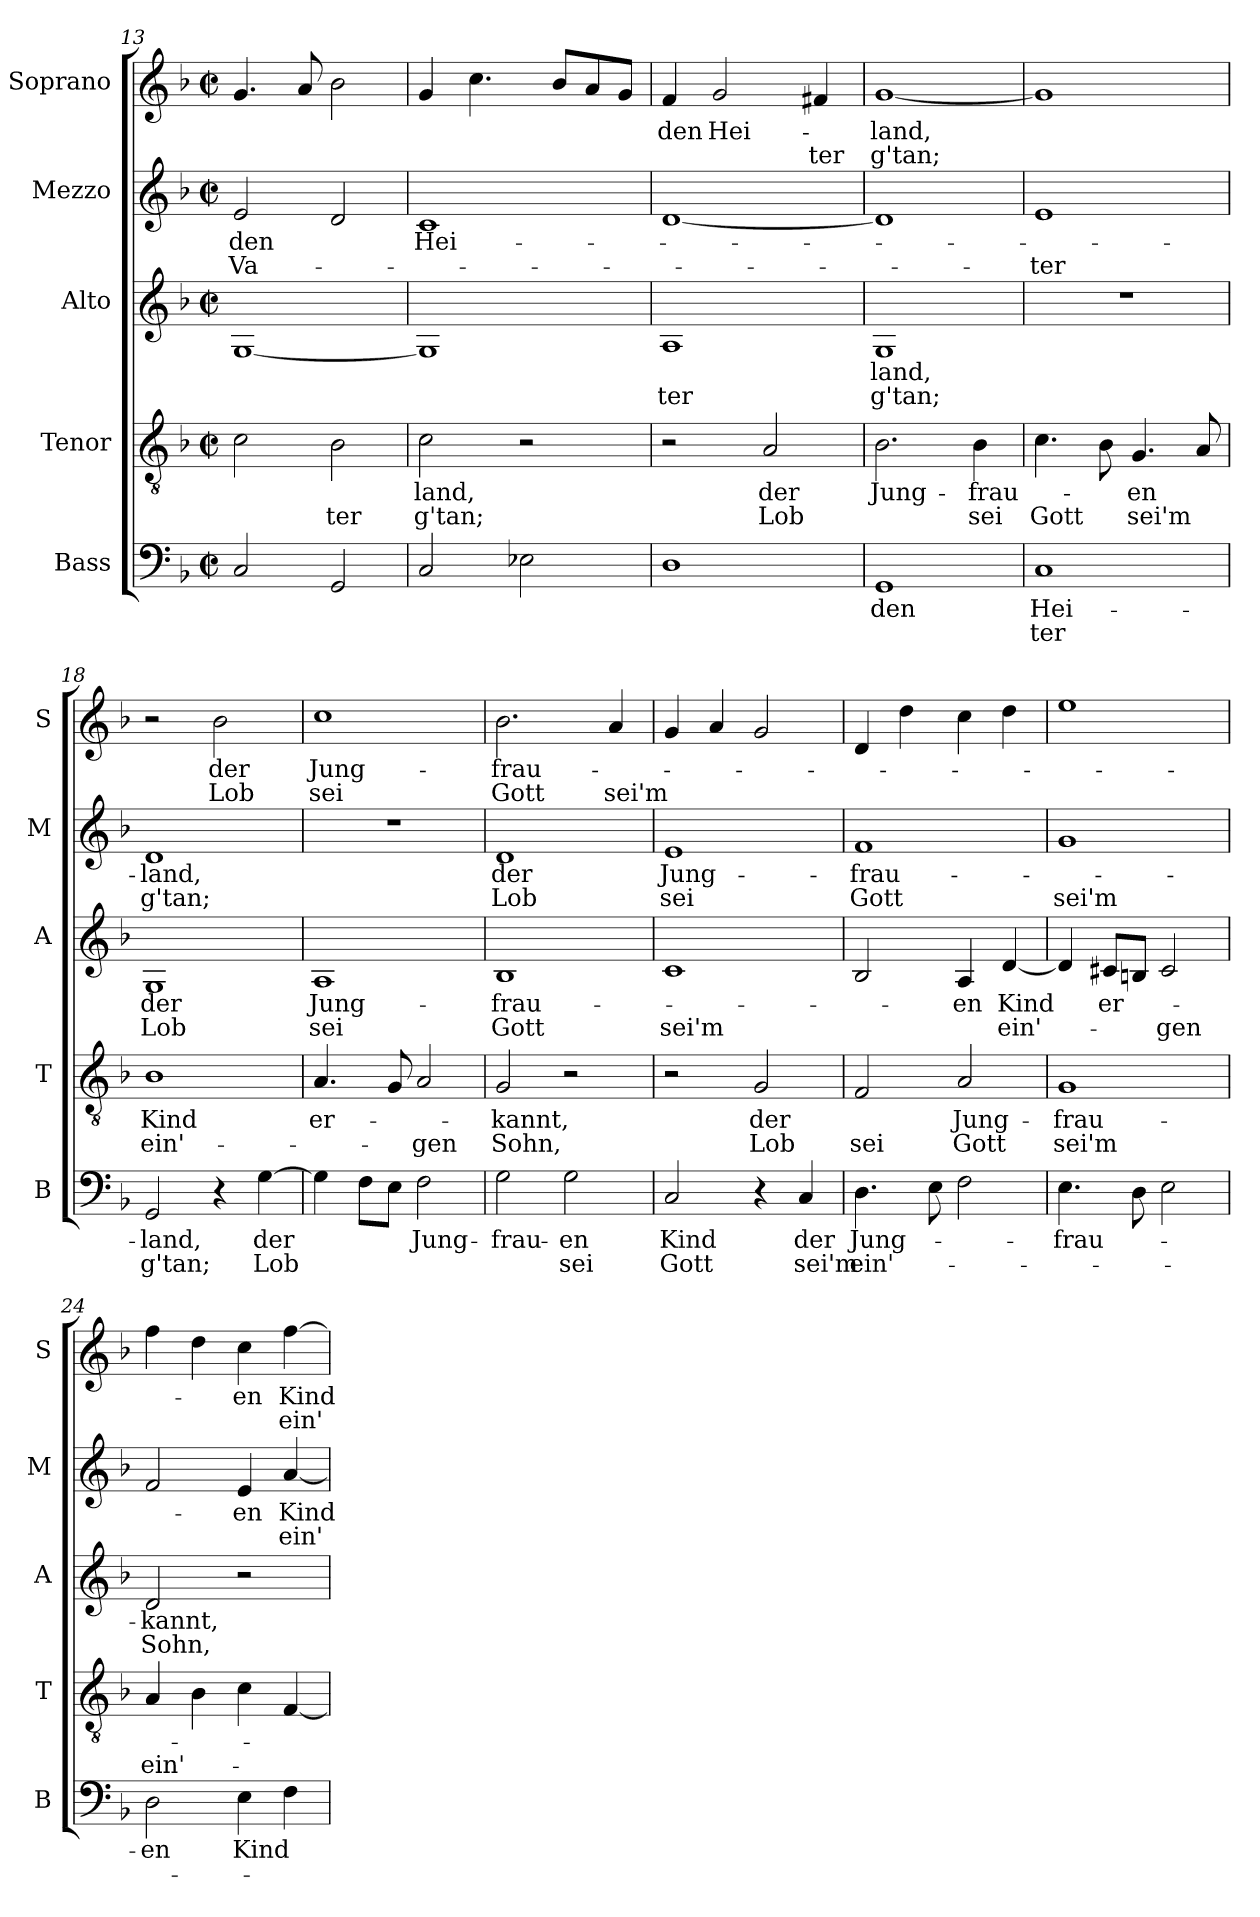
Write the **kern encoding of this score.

**kern	**text	**text	**kern	**text	**text	**kern	**text	**text	**kern	**text	**text	**kern	**text	**text
*part5	*part5	*part5	*part4	*part4	*part4	*part3	*part3	*part3	*part2	*part2	*part2	*part1	*part1	*part1
*staff5	*staff5	*staff5	*staff4	*staff4	*staff4	*staff3	*staff3	*staff3	*staff2	*staff2	*staff2	*staff1	*staff1	*staff1
*I"Bass	*	*	*I"Tenor	*	*	*I"Alto	*	*	*I"Mezzo	*	*	*I"Soprano	*	*
*I'B	*	*	*I'T	*	*	*I'A	*	*	*I'M	*	*	*I'S	*	*
!!LO:LB:g=z
*clefF4	*	*	*clefGv2	*	*	*clefG2	*	*	*clefG2	*	*	*clefG2	*	*
*k[b-]	*	*	*k[b-]	*	*	*k[b-]	*	*	*k[b-]	*	*	*k[b-]	*	*
*d:	*	*	*d:	*	*	*d:	*	*	*d:	*	*	*d:	*	*
*M2/2	*	*	*M2/2	*	*	*M2/2	*	*	*M2/2	*	*	*M2/2	*	*
*met(c|)	*	*	*met(c|)	*	*	*met(c|)	*	*	*met(c|)	*	*	*met(c|)	*	*
=13	=13	=13	=13	=13	=13	=13	=13	=13	=13	=13	=13	=13	=13	=13
2C/	.	.	2c\	.	.	[1G	.	.	2e/	-den	Va-	4.g/	.	.
.	.	.	.	.	.	.	.	.	.	.	.	8a/	.	.
2GG/	.	.	2B-\	.	-ter	.	.	.	2d/	.	.	2b-\	.	.
=14	=14	=14	=14	=14	=14	=14	=14	=14	=14	=14	=14	=14	=14	=14
2C/	.	.	2c\	-land,	g'tan;	1G]	.	.	1c	Hei-	.	4g/	.	.
.	.	.	.	.	.	.	.	.	.	.	.	4.cc\	.	.
2E-X\	.	.	2r	.	.	.	.	.	.	.	.	.	.	.
.	.	.	.	.	.	.	.	.	.	.	.	8b-/L	.	.
.	.	.	.	.	.	.	.	.	.	.	.	8a/	.	.
.	.	.	.	.	.	.	.	.	.	.	.	8g/J	.	.
=15	=15	=15	=15	=15	=15	=15	=15	=15	=15	=15	=15	=15	=15	=15
1D	.	.	2r	.	.	1A	.	-ter	[1d	.	.	4f/	-den	.
.	.	.	.	.	.	.	.	.	.	.	.	2g/	Hei-	.
.	.	.	2A/	der	Lob	.	.	.	.	.	.	.	.	.
.	.	.	.	.	.	.	.	.	.	.	.	4f#X/	.	-ter
=16	=16	=16	=16	=16	=16	=16	=16	=16	=16	=16	=16	=16	=16	=16
1GG	-den	.	2.B-\	Jung-	.	1G	-land,	g'tan;	1d]	.	.	[1g	-land,	g'tan;
.	.	.	4B-\	-frau-	sei	.	.	.	.	.	.	.	.	.
=17	=17	=17	=17	=17	=17	=17	=17	=17	=17	=17	=17	=17	=17	=17
1C	Hei-	-ter	4.c\	.	Gott	1r	.	.	1e	.	-ter	1g]	.	.
.	.	.	8B-\	.	.	.	.	.	.	.	.	.	.	.
.	.	.	4.G/	-en	sei'm	.	.	.	.	.	.	.	.	.
.	.	.	8A/	.	.	.	.	.	.	.	.	.	.	.
=18	=18	=18	=18	=18	=18	=18	=18	=18	=18	=18	=18	=18	=18	=18
2GG/	-land,	g'tan;	1B-	Kind	ein'-	1G	der	Lob	1d	-land,	g'tan;	2r	.	.
4r	.	.	.	.	.	.	.	.	.	.	.	2b-\	der	Lob
[4G\	der	Lob	.	.	.	.	.	.	.	.	.	.	.	.
=19	=19	=19	=19	=19	=19	=19	=19	=19	=19	=19	=19	=19	=19	=19
4G\]	.	.	4.A/	er-	.	1A	Jung-	sei	1r	.	.	1cc	Jung-	sei
8F\L	.	.	.	.	.	.	.	.	.	.	.	.	.	.
8E\J	.	.	8G/	.	.	.	.	.	.	.	.	.	.	.
2F\	Jung-	.	2A/	.	-gen	.	.	.	.	.	.	.	.	.
!!LO:PB:g=z
=20	=20	=20	=20	=20	=20	=20	=20	=20	=20	=20	=20	=20	=20	=20
2G\	-frau-	.	2G/	-kannt,	Sohn,	1B-	-frau-	Gott	1d	der	Lob	2.b-\	-frau-	Gott
2G\	-en	sei	2r	.	.	.	.	.	.	.	.	.	.	.
.	.	.	.	.	.	.	.	.	.	.	.	4a/	.	sei'm
=21	=21	=21	=21	=21	=21	=21	=21	=21	=21	=21	=21	=21	=21	=21
2C/	Kind	Gott	2r	.	.	1c	.	sei'm	1e	Jung-	sei	4g/	.	.
.	.	.	.	.	.	.	.	.	.	.	.	4a/	.	.
4r	.	.	2G/	der	Lob	.	.	.	.	.	.	2g/	.	.
4C/	der	sei'm	.	.	.	.	.	.	.	.	.	.	.	.
=22	=22	=22	=22	=22	=22	=22	=22	=22	=22	=22	=22	=22	=22	=22
4.D\	Jung-	ein'-	2F/	.	sei	2B-/	.	.	1f	-frau-	Gott	4d/	.	.
.	.	.	.	.	.	.	.	.	.	.	.	4dd\	.	.
8E\	.	.	.	.	.	.	.	.	.	.	.	.	.	.
2F\	.	.	2A/	Jung-	Gott	4A/	-en	.	.	.	.	4cc\	.	.
.	.	.	.	.	.	[4d/	Kind	ein'-	.	.	.	4dd\	.	.
=23	=23	=23	=23	=23	=23	=23	=23	=23	=23	=23	=23	=23	=23	=23
4.E\	-frau-	.	1G	-frau-	sei'm	4d/]	.	.	1g	.	sei'm	1ee	.	.
.	.	.	.	.	.	8c#X/L	er-	.	.	.	.	.	.	.
8D\	.	.	.	.	.	8Bn/J	.	.	.	.	.	.	.	.
2E\	.	.	.	.	.	2c#/	.	-gen	.	.	.	.	.	.
=24	=24	=24	=24	=24	=24	=24	=24	=24	=24	=24	=24	=24	=24	=24
2D\	-en	.	4A/	.	ein'-	2d/	-kannt,	Sohn,	2f/	.	.	4ff\	.	.
.	.	.	4B-\	.	.	.	.	.	.	.	.	4dd\	.	.
4E\	Kind	.	4c\	.	.	2r	.	.	4e/	-en	.	4cc\	-en	.
4F\	.	.	[4F/	.	.	.	.	.	[4a/	Kind	ein'-	[4ff\	Kind	ein'-
=	=	=	=	=	=	=	=	=	=	=	=	=	=	=
*-	*-	*-	*-	*-	*-	*-	*-	*-	*-	*-	*-	*-	*-	*-
